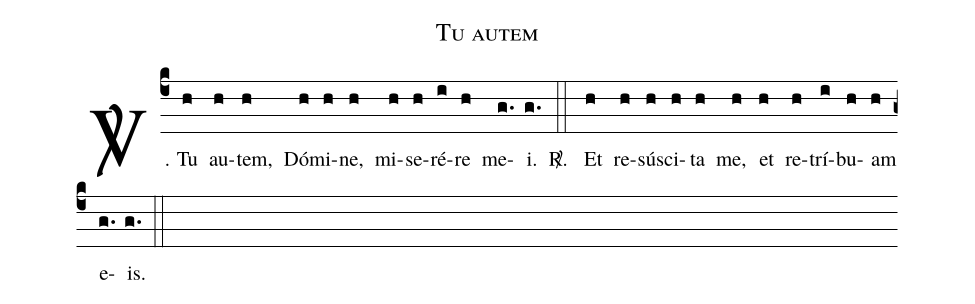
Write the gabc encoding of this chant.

name: Tu autem;
%%
(c4)

<sp>V/</sp>. {Tu}(h) au(h)tem,(h) Dó(h)mi(h)ne,(h) mi(h)se(h)ré(i)re(h) me(g.)i.(g.) <sp>R/</sp>. (::)

Et(h) re(h)sú(h)sci(h)ta(h) me,(h) et(h) re(h)trí(i)bu(h)am(h) e(g.)is.(g.) (::)
